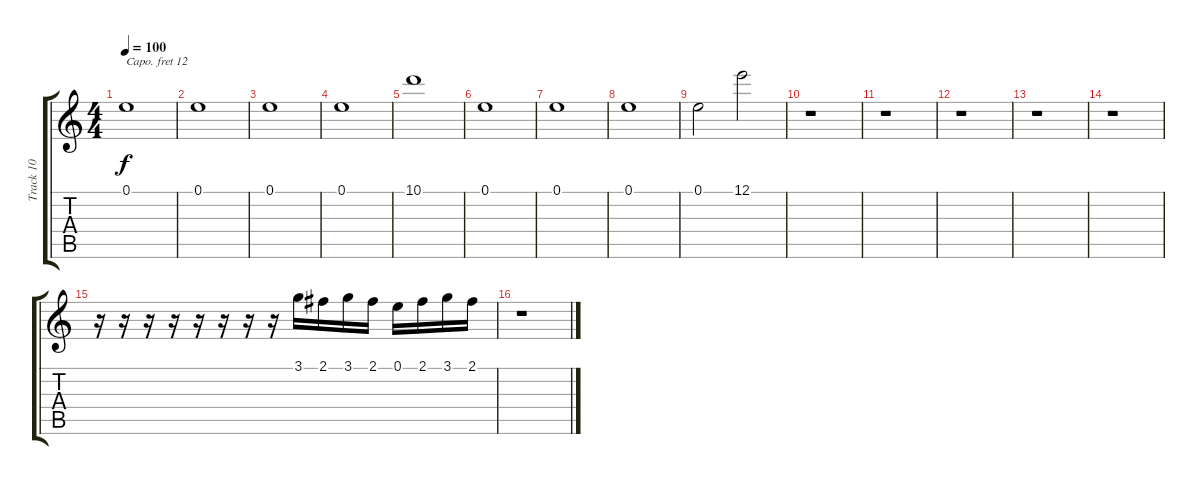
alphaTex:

\track ("Track 10" "Track 10") {instrument tremolostrings}
\staff {score tabs}
\capo 12
\tuning (E4 B3 G3 D3 A2 E2) {hide}
\ts (4 4)
\tempo 100
\clef g2
\ks c
0.1.1{dy f} |
0.1.1 |
0.1.1 |
0.1.1 |
10.1.1 |
0.1.1 |
0.1.1 |
0.1.1 |
0.1.2 12.1.2 |
r.1 |
r.1 |
r.1 |
r.1 |
r.1 |
r.16 r.16 r.16 r.16 r.16 r.16 r.16 r.16 3.1.16 2.1.16 3.1.16 2.1.16 0.1.16 2.1.16 3.1.16 2.1.16 |
r.1
